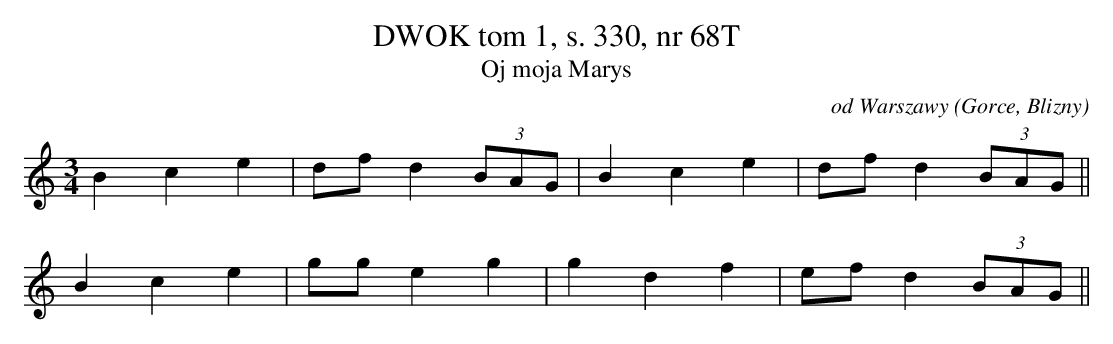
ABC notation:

X:1
T: DWOK tom 1, s. 330, nr 68T
T: Oj moja Marys
O: od Warszawy (Gorce, Blizny)
M: 3/4
L: 1/8
K: C
B2c2e2 | dfd2(3BAG | B2c2e2 | dfd2(3BAG||
B2c2e2 | gge2g2 | g2d2f2 | efd2(3BAG||
